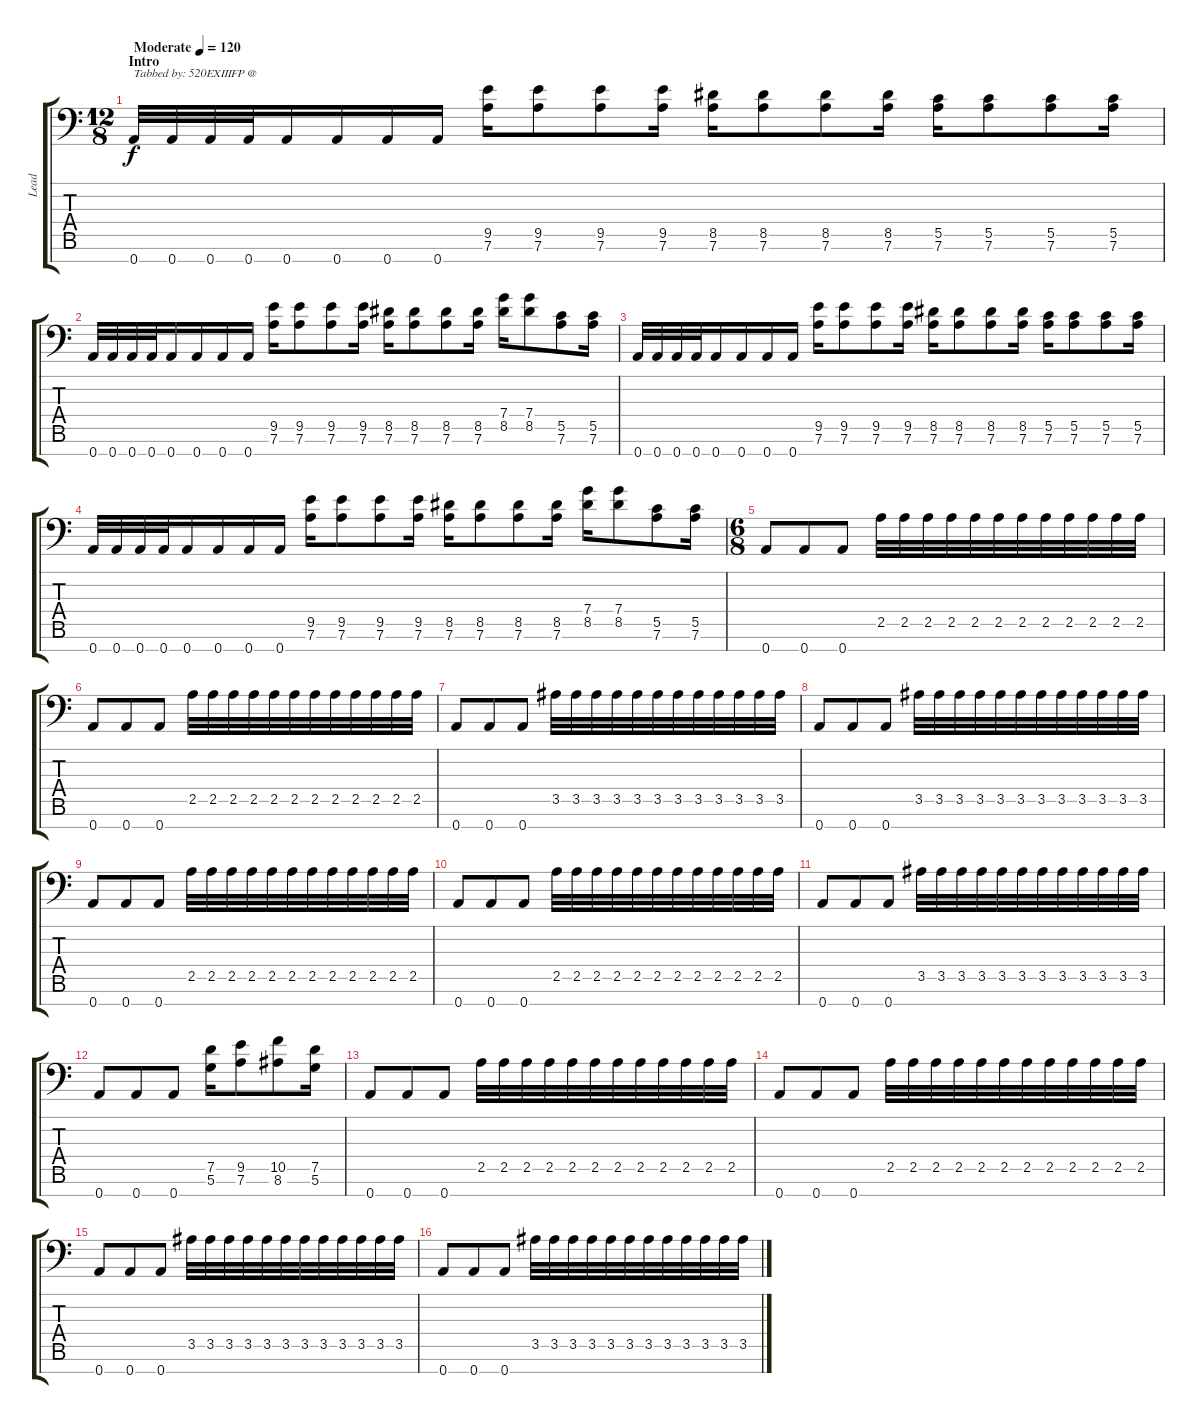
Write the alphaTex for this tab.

\track ("Lead" "Lead") {instrument overdrivenguitar}
\staff {score tabs}
\tuning (D4 A3 F3 C3 G2 D2 A1) {hide}
\ts (12 8)
\section ("" "Intro")
\tempo (120 "Moderate")
\clef f4
\ks c
0.7.32{txt "Tabbed by: 520EXIIIFP @" dy f instrument overdrivenguitar} 0.7.32 0.7.32 0.7.32 0.7.16 0.7.16 0.7.16 0.7.16 (9.5 7.6).16 (9.5 7.6).8 (9.5 7.6).8 (9.5 7.6).16 (8.5 7.6).16 (8.5 7.6).8 (8.5 7.6).8 (8.5 7.6).16 (5.5 7.6).16 (5.5 7.6).8 (5.5 7.6).8 (5.5 7.6).16 |
0.7.32 0.7.32 0.7.32 0.7.32 0.7.16 0.7.16 0.7.16 0.7.16 (9.5 7.6).16 (9.5 7.6).8 (9.5 7.6).8 (9.5 7.6).16 (8.5 7.6).16 (8.5 7.6).8 (8.5 7.6).8 (8.5 7.6).16 (7.4 8.5).16 (7.4 8.5).8 (5.5 7.6).8 (5.5 7.6).16 |
0.7.32 0.7.32 0.7.32 0.7.32 0.7.16 0.7.16 0.7.16 0.7.16 (9.5 7.6).16 (9.5 7.6).8 (9.5 7.6).8 (9.5 7.6).16 (8.5 7.6).16 (8.5 7.6).8 (8.5 7.6).8 (8.5 7.6).16 (5.5 7.6).16 (5.5 7.6).8 (5.5 7.6).8 (5.5 7.6).16 |
0.7.32 0.7.32 0.7.32 0.7.32 0.7.16 0.7.16 0.7.16 0.7.16 (9.5 7.6).16 (9.5 7.6).8 (9.5 7.6).8 (9.5 7.6).16 (8.5 7.6).16 (8.5 7.6).8 (8.5 7.6).8 (8.5 7.6).16 (7.4 8.5).16 (7.4 8.5).8 (5.5 7.6).8 (5.5 7.6).16 |
\ts (6 8)
0.7.8 0.7.8 0.7.8 2.5.32 2.5.32 2.5.32 2.5.32 2.5.32 2.5.32 2.5.32 2.5.32 2.5.32 2.5.32 2.5.32 2.5.32 |
0.7.8 0.7.8 0.7.8 2.5.32 2.5.32 2.5.32 2.5.32 2.5.32 2.5.32 2.5.32 2.5.32 2.5.32 2.5.32 2.5.32 2.5.32 |
0.7.8 0.7.8 0.7.8 3.5.32 3.5.32 3.5.32 3.5.32 3.5.32 3.5.32 3.5.32 3.5.32 3.5.32 3.5.32 3.5.32 3.5.32 |
0.7.8 0.7.8 0.7.8 3.5.32 3.5.32 3.5.32 3.5.32 3.5.32 3.5.32 3.5.32 3.5.32 3.5.32 3.5.32 3.5.32 3.5.32 |
0.7.8 0.7.8 0.7.8 2.5.32 2.5.32 2.5.32 2.5.32 2.5.32 2.5.32 2.5.32 2.5.32 2.5.32 2.5.32 2.5.32 2.5.32 |
0.7.8 0.7.8 0.7.8 2.5.32 2.5.32 2.5.32 2.5.32 2.5.32 2.5.32 2.5.32 2.5.32 2.5.32 2.5.32 2.5.32 2.5.32 |
0.7.8 0.7.8 0.7.8 3.5.32 3.5.32 3.5.32 3.5.32 3.5.32 3.5.32 3.5.32 3.5.32 3.5.32 3.5.32 3.5.32 3.5.32 |
0.7.8 0.7.8 0.7.8 (7.5 5.6).16 (9.5 7.6).8 (10.5 8.6).8 (7.5 5.6).16 |
0.7.8 0.7.8 0.7.8 2.5.32 2.5.32 2.5.32 2.5.32 2.5.32 2.5.32 2.5.32 2.5.32 2.5.32 2.5.32 2.5.32 2.5.32 |
0.7.8 0.7.8 0.7.8 2.5.32 2.5.32 2.5.32 2.5.32 2.5.32 2.5.32 2.5.32 2.5.32 2.5.32 2.5.32 2.5.32 2.5.32 |
0.7.8 0.7.8 0.7.8 3.5.32 3.5.32 3.5.32 3.5.32 3.5.32 3.5.32 3.5.32 3.5.32 3.5.32 3.5.32 3.5.32 3.5.32 |
0.7.8 0.7.8 0.7.8 3.5.32 3.5.32 3.5.32 3.5.32 3.5.32 3.5.32 3.5.32 3.5.32 3.5.32 3.5.32 3.5.32 3.5.32
